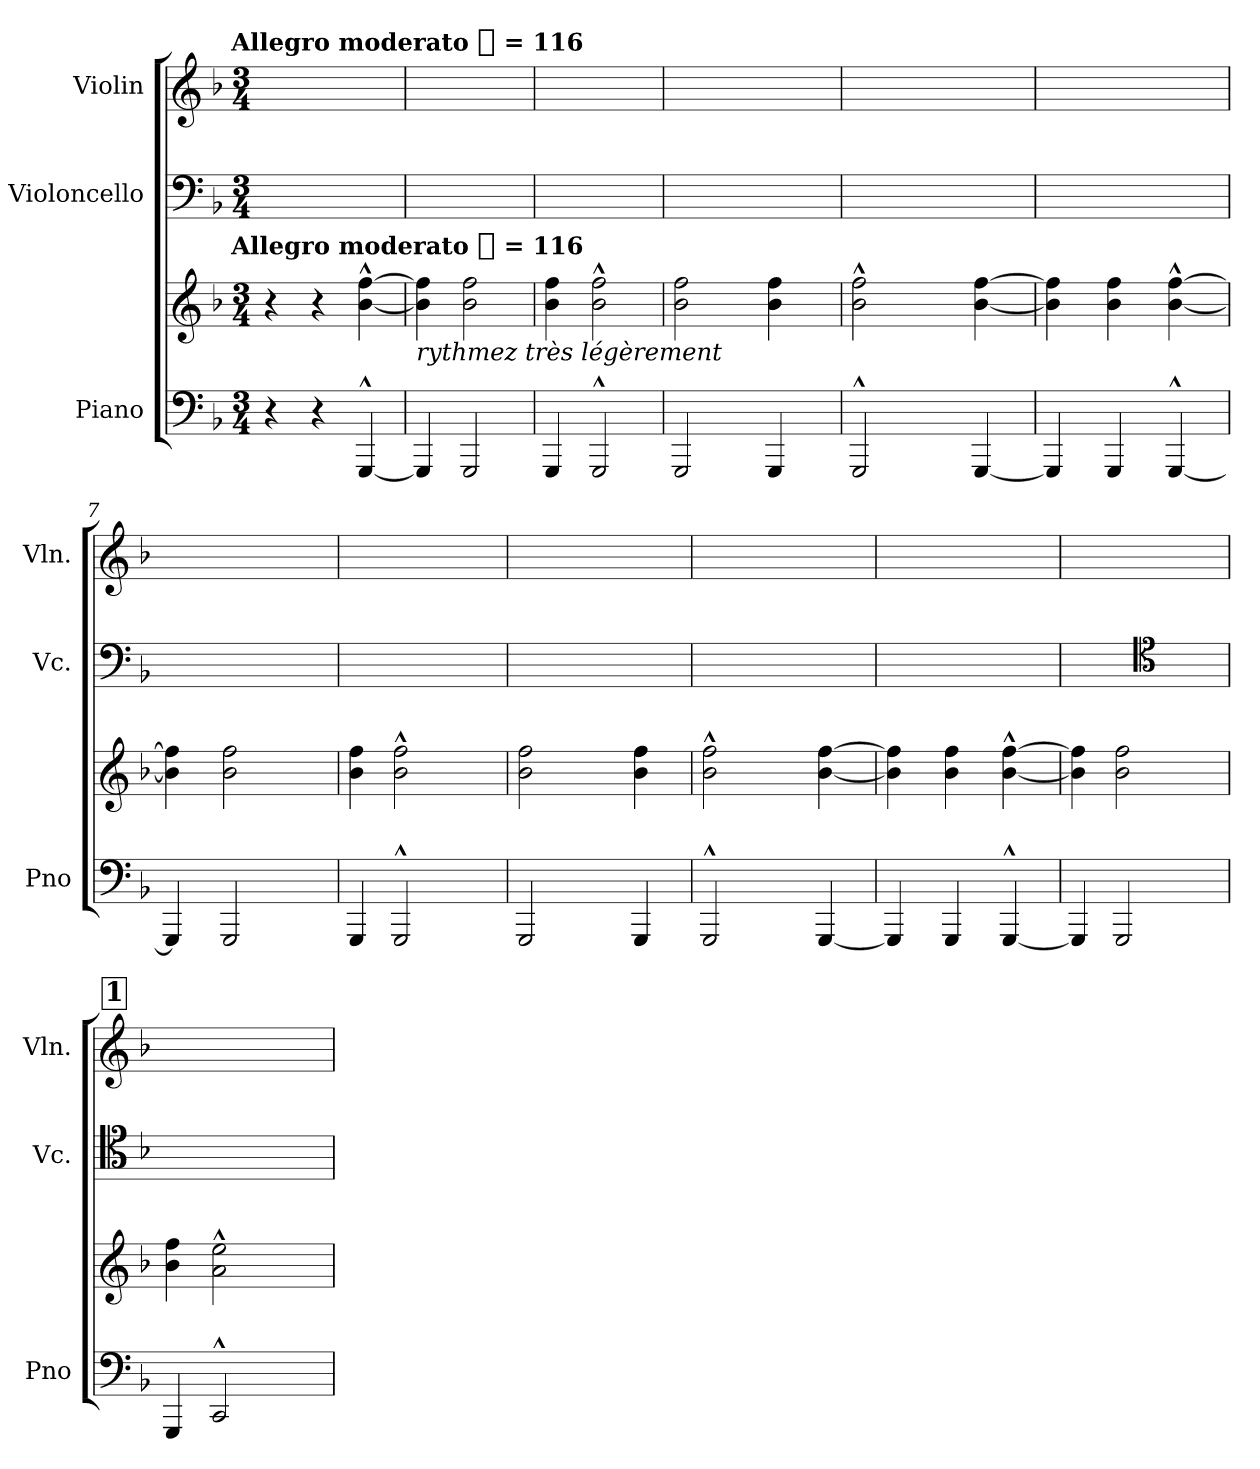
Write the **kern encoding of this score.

**kern	**kern	**kern	**kern
*part3	*part3	*part2	*part1
*staff4	*staff3	*staff2	*staff1
*I"Piano	*	*I"Violoncello	*I"Violin
*I'Pno	*	*I'Vc.	*I'Vln.
*clefF4	*clefG2	*clefF4	*clefG2
*k[b-]	*k[b-]	*k[b-]	*k[b-]
*F:	*F:	*F:	*F:
!!LO:TX:omd:t=Allegro moderato [quarter] = 116
*M3/4	*M3/4	*M3/4	*M3/4
*MM116	*MM116	*MM116	*MM116
=1	=1	=1	=1
!	!LO:TX:t=Allegro moderato [quarter] = 116	!	!
4r	4r	4%3ryy	4%3ryy
4r	4r	.	.
[4GGG^^	[4b-^^ [4ff^^	.	.
=2	=2	=2	=2
!	!LO:TX:b:i:t=rythmez très légèrement	!	!
4GGG]	4b-] 4ff]	4%3ryy	4%3ryy
2GGG	2b- 2ff	.	.
=3	=3	=3	=3
4GGG	4b- 4ff	4%3ryy	4%3ryy
2GGG^^	2b-^^ 2ff^^	.	.
=4	=4	=4	=4
2GGG	2b- 2ff	4ryy	4ryy
.	.	4ryy	4ryy
4GGG	4b- 4ff	12ryy	12ryy
.	.	12ryy	12ryy
.	.	12ryy	12ryy
=5	=5	=5	=5
2GGG^^	2b-^^ 2ff^^	8ryy	8ryy
.	.	8ryy	8ryy
.	.	8ryy	8ryy
.	.	8ryy	8ryy
[4GGG	[4b- [4ff	8ryy	8ryy
.	.	8ryy	8ryy
=6	=6	=6	=6
4GGG]	4b-] 4ff]	8ryy	8ryy
.	.	8ryy	8ryy
4GGG	4b- 4ff	8ryy	8ryy
.	.	8ryy	8ryy
[4GGG^^	[4b-^^ [4ff^^	8ryy	8ryy
.	.	8ryy	8ryy
=7	=7	=7	=7
4GGG]	4b-] 4ff]	8ryy	8ryy
.	.	8ryy	8ryy
2GGG	2b- 2ff	8ryy	8ryy
.	.	8ryy	8ryy
.	.	8ryy	8ryy
.	.	8ryy	8ryy
=8	=8	=8	=8
4GGG	4b- 4ff	4ryy	4ryy
2GGG^^	2b-^^ 2ff^^	4ryy	4ryy
.	.	12ryy	12ryy
.	.	12ryy	12ryy
.	.	12ryy	12ryy
=9	=9	=9	=9
2GGG	2b- 2ff	8ryy	8ryy
.	.	8ryy	8ryy
.	.	8ryy	8ryy
.	.	8ryy	8ryy
4GGG	4b- 4ff	8ryy	8ryy
.	.	8ryy	8ryy
=10	=10	=10	=10
2GGG^^	2b-^^ 2ff^^	8ryy	8ryy
.	.	8ryy	8ryy
.	.	8ryy	8ryy
.	.	8ryy	8ryy
[4GGG	[4b- [4ff	8ryy	8ryy
.	.	8ryy	8ryy
=11	=11	=11	=11
4GGG]	4b-] 4ff]	8ryy	8ryy
.	.	8ryy	8ryy
4GGG	4b- 4ff	8ryy	8ryy
.	.	8ryy	8ryy
[4GGG^^	[4b-^^ [4ff^^	8ryy	8ryy
.	.	8ryy	8ryy
=12	=12	=12	=12
4GGG]	4b-] 4ff]	2ryy	2ryy
2GGG	2b- 2ff	.	.
*	*	*clefC4	*
.	.	12ryy	12ryy
.	.	12ryy	12ryy
.	.	12ryy	12ryy
!!LO:REH:place=s1:t=1
=13	=13	=13	=13
4GGG	4b- 4ff	4ryy	4ryy
2CC^^	2a^^ 2ee^^	8ryy	8ryy
.	.	8ryy	8ryy
.	.	8ryy	8ryy
.	.	8ryy	8ryy
=	=	=	=
*-	*-	*-	*-
